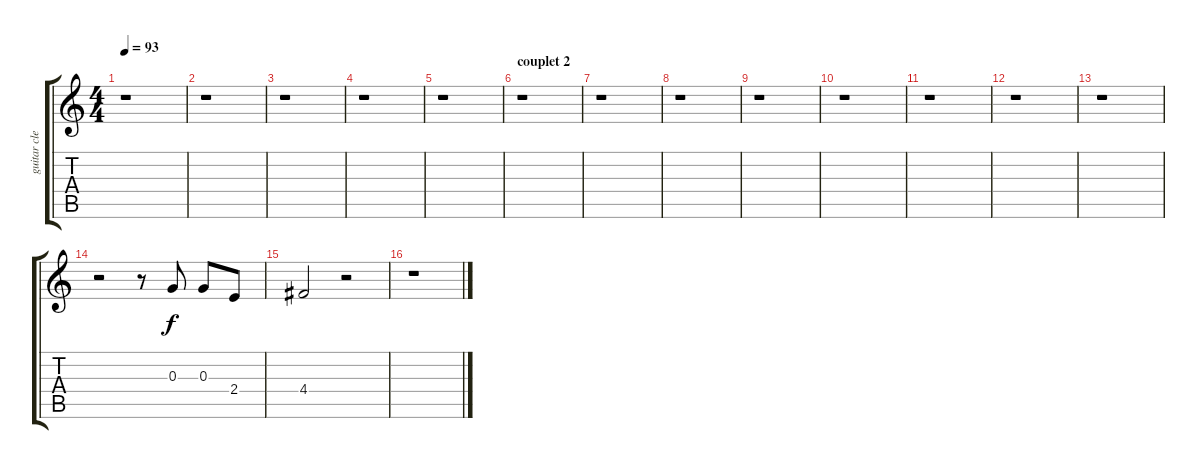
\track ("guitar clean 2" "guitar cle") {instrument electricguitarclean}
\staff {score tabs}
\tuning (E4 B3 G3 D3 A2 E2) {hide}
\ts (4 4)
\tempo 93
\clef g2
\ks c
r.1{dy f} |
r.1 |
r.1 |
r.1 |
r.1 |
\section ("" "couplet 2")
r.1 |
r.1 |
r.1 |
r.1 |
r.1 |
r.1 |
r.1 |
r.1 |
r.2 r.8 0.3.8 0.3.8 2.4.8 |
4.4.2 r.2 |
r.1
